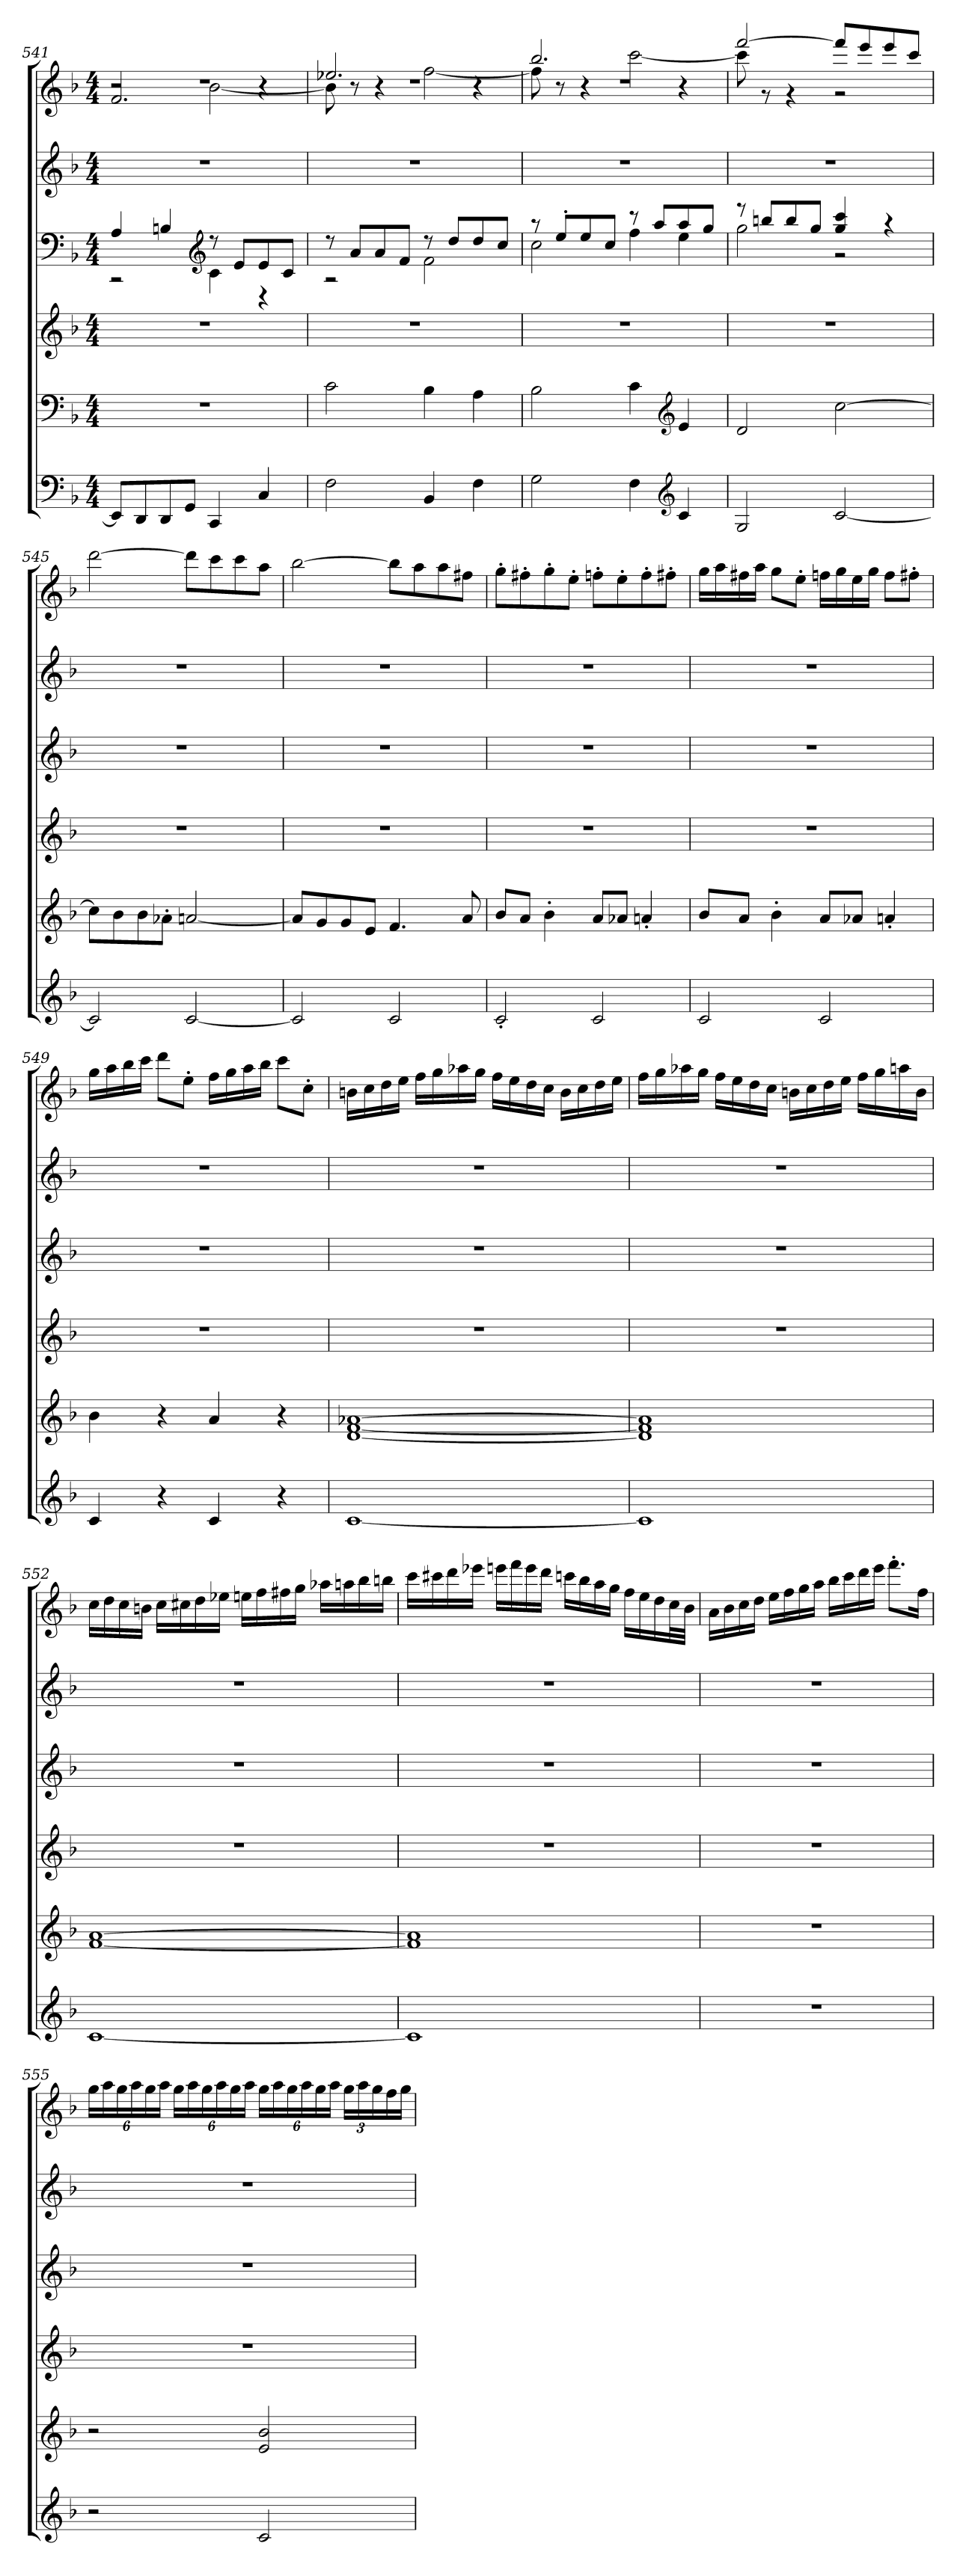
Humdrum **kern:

**kern	**kern	**kern	**kern	**kern	**kern
*part5	*part4	*part3	*part2	*part1	*part1
*staff6	*staff5	*staff4	*staff3	*staff2	*staff1
!!LO:PB:g=z
*clefF4	*clefF4	*clefG2	*clefF4	*clefG2	*clefG2
*k[b-]	*k[b-]	*k[b-]	*k[b-]	*k[b-]	*k[b-]
*M4/4	*M4/4	*M4/4	*M4/4	*M4/4	*M4/4
=541	=541	=541	=541	=541	=541
*	*	*	*^	*	*^
*	*	*	*	*	*	*	*^
8EE/L]	1r	1r	4A/	2r	1r	1r	2r	2.f/
8DD/	.	.	.	.	.	.	.	.
8DD/	.	.	4Bn/	.	.	.	.	.
8GG/J	.	.	.	.	.	.	.	.
*	*	*	*clefG2	*	*	*	*	*
4CC/	.	.	8r	4c\	.	.	[2b-\	.
.	.	.	8e/L	.	.	.	.	.
4C/	.	.	8e/	4r	.	.	.	4r
.	.	.	8c/J	.	.	.	.	.
=542	=542	=542	=542	=542	=542	=542	=542	=542
2F\	2c\	1r	8r	2r	1r	1r	8b-\]	2.ee-X/
.	.	.	8a/L	.	.	.	8r	.
.	.	.	8a/	.	.	.	4r	.
.	.	.	8f/J	.	.	.	.	.
4BB-/	4B-\	.	8r	2f\	.	.	[2ff\	.
.	.	.	8dd/L	.	.	.	.	.
4F\	4A\	.	8dd/	.	.	.	.	4r
.	.	.	8cc/J	.	.	.	.	.
=543	=543	=543	=543	=543	=543	=543	=543	=543
2G\	2B-\	1r	8r	2cc\	1r	1r	8ff\]	2.bb-/
.	.	.	8ee'/L	.	.	.	8r	.
.	.	.	8ee/	.	.	.	4r	.
.	.	.	8cc/J	.	.	.	.	.
4F\	4c\	.	8r	4ff\	.	.	[2ccc\	.
.	.	.	8aa/L	.	.	.	.	.
*clefG2	*clefG2	*	*	*	*	*	*	*
4c/	4e/	.	8aa/	4ee\	.	.	.	4r
.	.	.	8gg/J	.	.	.	.	.
*	*	*	*	*	*	*	*v	*v
=544	=544	=544	=544	=544	=544	=544	=544
2G/	2d/	1r	8r	2gg\	1r	[2fff/	8ccc\]
.	.	.	8bbn/L	.	.	.	8r
.	.	.	8bb/	.	.	.	4r
.	.	.	8gg/J	.	.	.	.
[2c/	[2cc\	.	4gg/ 4ccc/	2r	.	8fff/L]	2r
.	.	.	.	.	.	8eee/	.
.	.	.	4r	.	.	8eee/	.
.	.	.	.	.	.	8ccc/J	.
*	*	*	*v	*v	*	*v	*v
!!LO:LB:g=z
=545	=545	=545	=545	=545	=545
2c/]	8cc\L]	1r	1r	1r	[2ddd\
.	8b-\	.	.	.	.
.	8b-\	.	.	.	.
.	8a-X'\J	.	.	.	.
[2c/	[2an/	.	.	.	8ddd\L]
.	.	.	.	.	8ccc\
.	.	.	.	.	8ccc\
.	.	.	.	.	8aa\J
=546	=546	=546	=546	=546	=546
2c/]	8a/L]	1r	1r	1r	[2bb-\
.	8g/	.	.	.	.
.	8g/	.	.	.	.
.	8e/J	.	.	.	.
2c/	4.f/	.	.	.	8bb-\L]
.	.	.	.	.	8aa\
.	.	.	.	.	8aa\
.	8a/	.	.	.	8ff#X\J
=547	=547	=547	=547	=547	=547
2c'/	8b-/L	1r	1r	1r	8gg'\L
.	8a/J	.	.	.	8ff#X'\
.	4b-'\	.	.	.	8gg'\
.	.	.	.	.	8ee'\J
2c/	8a/L	.	.	.	8ffn'\L
.	8a-X/J	.	.	.	8ee'\
.	4an'/	.	.	.	8ff'\
.	.	.	.	.	8ff#X'\J
!!LO:PB:g=z
=548	=548	=548	=548	=548	=548
2c/	8b-/L	1r	1r	1r	16gg\LL
.	.	.	.	.	16aa\
.	8a/J	.	.	.	16ff#X\
.	.	.	.	.	16aa\JJ
.	4b-'\	.	.	.	8gg\L
.	.	.	.	.	8ee'\J
2c/	8a/L	.	.	.	16ffn\LL
.	.	.	.	.	16gg\
.	8a-X/J	.	.	.	16ee\
.	.	.	.	.	16gg\JJ
.	4an'/	.	.	.	8ff\L
.	.	.	.	.	8ff#X'\J
=549	=549	=549	=549	=549	=549
4c/	4b-\	1r	1r	1r	16gg\LL
.	.	.	.	.	16aa\
.	.	.	.	.	16bb-\
.	.	.	.	.	16ccc\JJ
4r	4r	.	.	.	8ddd\L
.	.	.	.	.	8ee'\J
4c/	4a/	.	.	.	16ff\LL
.	.	.	.	.	16gg\
.	.	.	.	.	16aa\
.	.	.	.	.	16bb-\JJ
4r	4r	.	.	.	8ccc\L
.	.	.	.	.	8cc'\J
!!LO:LB:g=z
=550	=550	=550	=550	=550	=550
*	*	*	*	*	*MM150
[1c	[1d [1f [1a-X	1r	1r	1r	16bn\LL
.	.	.	.	.	16cc\
.	.	.	.	.	16dd\
.	.	.	.	.	16ee\JJ
.	.	.	.	.	16ff\LL
.	.	.	.	.	16gg\
.	.	.	.	.	16aa-X\
.	.	.	.	.	16gg\JJ
.	.	.	.	.	16ff\LL
.	.	.	.	.	16ee\
.	.	.	.	.	16dd\
.	.	.	.	.	16cc\JJ
.	.	.	.	.	16b\LL
.	.	.	.	.	16cc\
.	.	.	.	.	16dd\
.	.	.	.	.	16ee\JJ
=551	=551	=551	=551	=551	=551
1c]	1d] 1f] 1a-]	1r	1r	1r	16ff\LL
.	.	.	.	.	16gg\
.	.	.	.	.	16aa-X\
.	.	.	.	.	16gg\JJ
.	.	.	.	.	16ff\LL
.	.	.	.	.	16ee\
.	.	.	.	.	16dd\
.	.	.	.	.	16cc\JJ
.	.	.	.	.	16bn\LL
.	.	.	.	.	16cc\
.	.	.	.	.	16dd\
.	.	.	.	.	16ee\JJ
.	.	.	.	.	16ff\LL
.	.	.	.	.	16gg\
.	.	.	.	.	16aan\
*	*	*	*	*	*MM149
.	.	.	.	.	16b\JJ
!!LO:PB:g=z
=552	=552	=552	=552	=552	=552
*	*	*	*	*	*MM150
[1c	[1f [1a	1r	1r	1r	16cc\LL
.	.	.	.	.	16dd\
.	.	.	.	.	16cc\
.	.	.	.	.	16bn\JJ
.	.	.	.	.	16cc\LL
.	.	.	.	.	16cc#X\
.	.	.	.	.	16dd\
.	.	.	.	.	16ee-X\JJ
.	.	.	.	.	16een\LL
.	.	.	.	.	16ff\
.	.	.	.	.	16ff#X\
.	.	.	.	.	16gg\JJ
.	.	.	.	.	16aa-X\LL
.	.	.	.	.	16aan\
.	.	.	.	.	16bb-\
.	.	.	.	.	16bbn\JJ
!!LO:LB:g=z
=553	=553	=553	=553	=553	=553
1c]	1f] 1a]	1r	1r	1r	16ccc\LL
.	.	.	.	.	16ccc#X\
.	.	.	.	.	16ddd\
.	.	.	.	.	16eee-X\JJ
.	.	.	.	.	16eeen\LL
.	.	.	.	.	16fff\
.	.	.	.	.	16eee\
.	.	.	.	.	16ddd\JJ
.	.	.	.	.	16cccn\LL
.	.	.	.	.	16bb-\
.	.	.	.	.	16aa\
.	.	.	.	.	16gg\JJ
.	.	.	.	.	16ff\LL
.	.	.	.	.	16ee\
.	.	.	.	.	16dd\
.	.	.	.	.	32cc\L
*	*	*	*	*	*MM149
.	.	.	.	.	32b-\JJJ
=554	=554	=554	=554	=554	=554
*	*	*	*	*	*MM150
1r	1r	1r	1r	1r	16a\LL
.	.	.	.	.	16b-\
.	.	.	.	.	16cc\
.	.	.	.	.	16dd\JJ
.	.	.	.	.	16ee\LL
.	.	.	.	.	16ff\
.	.	.	.	.	16gg\
.	.	.	.	.	16aa\JJ
.	.	.	.	.	16bb-\LL
.	.	.	.	.	16ccc\
.	.	.	.	.	16ddd\
.	.	.	.	.	16eee\JJ
.	.	.	.	.	8.fff'\L
.	.	.	.	.	16ff\Jk
!!LO:PB:g=z
=555	=555	=555	=555	=555	=555
*	*	*	*	*	*Xbrackettup
2r	2r	1r	1r	1r	24gg\LL
.	.	.	.	.	24aa\
.	.	.	.	.	24gg\
.	.	.	.	.	24aa\
.	.	.	.	.	24gg\
.	.	.	.	.	24aa\JJ
.	.	.	.	.	24gg\LL
.	.	.	.	.	24aa\
.	.	.	.	.	24gg\
.	.	.	.	.	24aa\
.	.	.	.	.	24gg\
.	.	.	.	.	24aa\JJ
2c/	2e/ 2b-/	.	.	.	24gg\LL
.	.	.	.	.	24aa\
.	.	.	.	.	24gg\
.	.	.	.	.	24aa\
.	.	.	.	.	24gg\
.	.	.	.	.	24aa\JJ
.	.	.	.	.	24gg\LL
.	.	.	.	.	24aa\
.	.	.	.	.	24gg\
.	.	.	.	.	16ff\
*	*	*	*	*	*MM147
.	.	.	.	.	16gg\JJ
=	=	=	=	=	=
*-	*-	*-	*-	*-	*-
